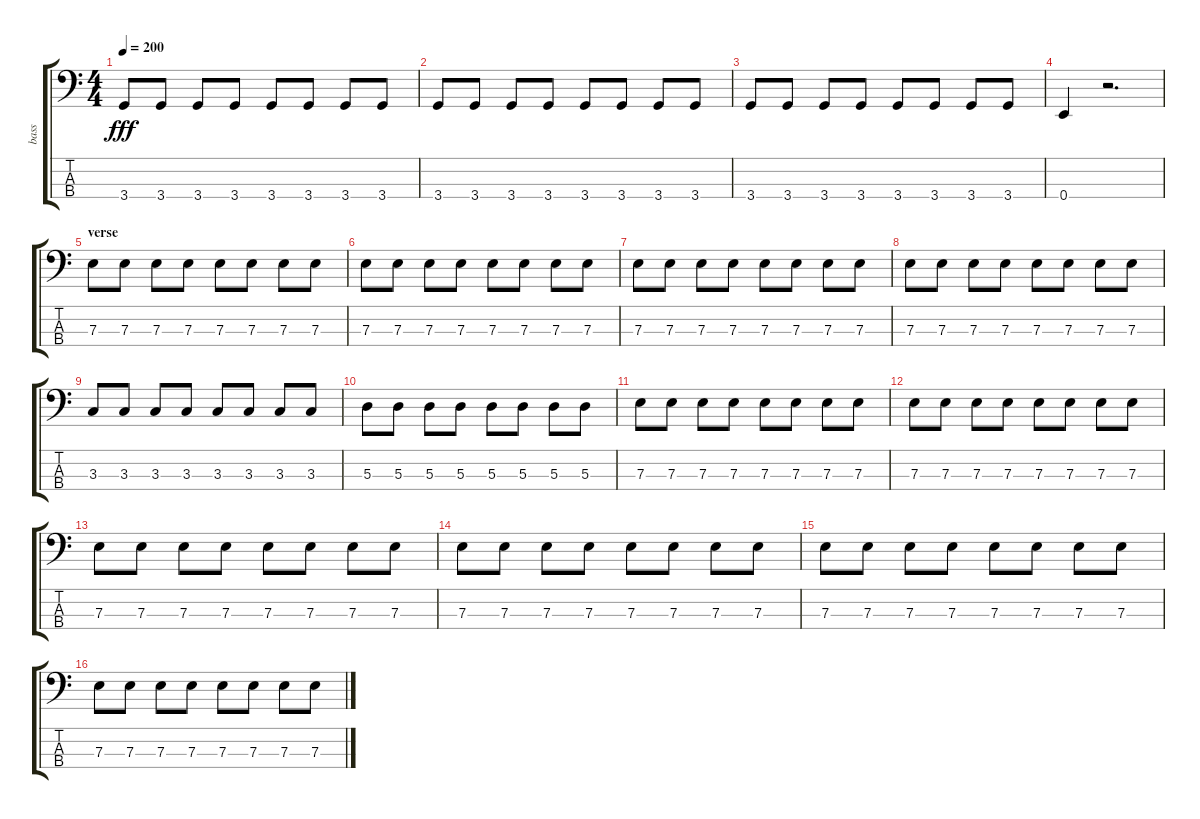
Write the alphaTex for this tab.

\track ("bass" "bass") {instrument electricbassfinger}
\staff {score tabs}
\tuning (G2 D2 A1 E1) {hide}
\ts (4 4)
\tempo 200
\clef f4
\ks c
3.4.8{dy fff} 3.4.8 3.4.8 3.4.8 3.4.8 3.4.8 3.4.8 3.4.8 |
3.4.8 3.4.8 3.4.8 3.4.8 3.4.8 3.4.8 3.4.8 3.4.8 |
3.4.8 3.4.8 3.4.8 3.4.8 3.4.8 3.4.8 3.4.8 3.4.8 |
0.4.4 r.2{d} |
\section ("" "verse")
7.3.8 7.3.8 7.3.8 7.3.8 7.3.8 7.3.8 7.3.8 7.3.8 |
7.3.8 7.3.8 7.3.8 7.3.8 7.3.8 7.3.8 7.3.8 7.3.8 |
7.3.8 7.3.8 7.3.8 7.3.8 7.3.8 7.3.8 7.3.8 7.3.8 |
7.3.8 7.3.8 7.3.8 7.3.8 7.3.8 7.3.8 7.3.8 7.3.8 |
3.3.8 3.3.8 3.3.8 3.3.8 3.3.8 3.3.8 3.3.8 3.3.8 |
5.3.8 5.3.8 5.3.8 5.3.8 5.3.8 5.3.8 5.3.8 5.3.8 |
7.3.8 7.3.8 7.3.8 7.3.8 7.3.8 7.3.8 7.3.8 7.3.8 |
7.3.8 7.3.8 7.3.8 7.3.8 7.3.8 7.3.8 7.3.8 7.3.8 |
7.3.8 7.3.8 7.3.8 7.3.8 7.3.8 7.3.8 7.3.8 7.3.8 |
7.3.8 7.3.8 7.3.8 7.3.8 7.3.8 7.3.8 7.3.8 7.3.8 |
7.3.8 7.3.8 7.3.8 7.3.8 7.3.8 7.3.8 7.3.8 7.3.8 |
7.3.8 7.3.8 7.3.8 7.3.8 7.3.8 7.3.8 7.3.8 7.3.8
